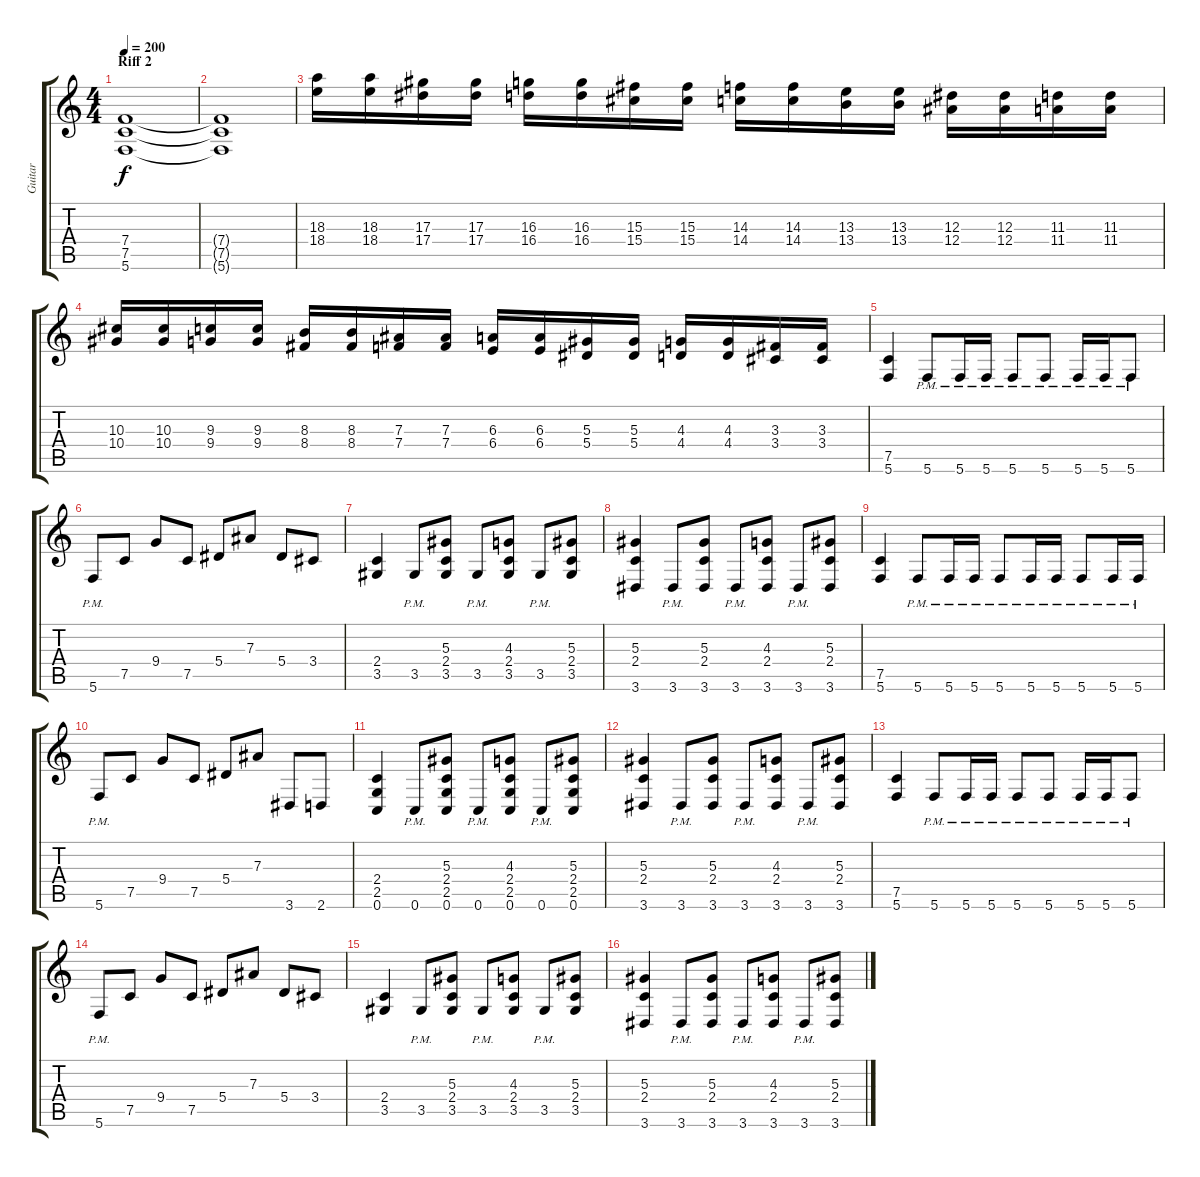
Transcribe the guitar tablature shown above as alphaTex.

\track ("Guitar" "Guitar") {instrument distortionguitar}
\staff {score tabs}
\tuning (C4 G3 Eb3 Bb2 F2 C2) {hide}
\ts (4 4)
\section ("" "Riff 2")
\tempo 200
\clef g2
\ks c
(7.4 7.5 5.6).1{dy f} |
(7.4{t} 7.5{t} 5.6{t}).1 |
(18.3 18.4).16{volume 16 instrument guitarfretnoise} (18.3 18.4).16 (17.3 17.4).16 (17.3 17.4).16 (16.3 16.4).16 (16.3 16.4).16 (15.3 15.4).16 (15.3 15.4).16 (14.3 14.4).16 (14.3 14.4).16 (13.3 13.4).16 (13.3 13.4).16 (12.3 12.4).16 (12.3 12.4).16 (11.3 11.4).16 (11.3 11.4).16 |
(10.3 10.4).16 (10.3 10.4).16 (9.3 9.4).16 (9.3 9.4).16 (8.3 8.4).16 (8.3 8.4).16 (7.3 7.4).16 (7.3 7.4).16 (6.3 6.4).16 (6.3 6.4).16 (5.3 5.4).16 (5.3 5.4).16 (4.3 4.4).16 (4.3 4.4).16 (3.3 3.4).16 (3.3 3.4).16 |
(7.5 5.6).4{volume 14 instrument distortionguitar} 5.6{pm}.8 5.6{pm}.16 5.6{pm}.16 5.6{pm}.8 5.6{pm}.8 5.6{pm}.16 5.6{pm}.16 5.6{pm}.8 |
5.6{pm}.8 7.5.8 9.4.8 7.5.8 5.4.8 7.3.8 5.4.8 3.4.8 |
(2.4 3.5).4 3.5{pm}.8 (5.3 2.4 3.5).8 3.5{pm}.8 (4.3 2.4 3.5).8 3.5{pm}.8 (5.3 2.4 3.5).8 |
(5.3 2.4 3.6).4 3.6{pm}.8 (5.3 2.4 3.6).8 3.6{pm}.8 (4.3 2.4 3.6).8 3.6{pm}.8 (5.3 2.4 3.6).8 |
(7.5 5.6).4 5.6{pm}.8 5.6{pm}.16 5.6{pm}.16 5.6{pm}.8 5.6{pm}.16 5.6{pm}.16 5.6{pm}.8 5.6{pm}.16 5.6{pm}.16 |
5.6{pm}.8 7.5.8 9.4.8 7.5.8 5.4.8 7.3.8 3.6.8 2.6.8 |
(2.4 2.5 0.6).4 0.6{pm}.8 (5.3 2.4 2.5 0.6).8 0.6{pm}.8 (4.3 2.4 2.5 0.6).8 0.6{pm}.8 (5.3 2.4 2.5 0.6).8 |
(5.3 2.4 3.6).4 3.6{pm}.8 (5.3 2.4 3.6).8 3.6{pm}.8 (4.3 2.4 3.6).8 3.6{pm}.8 (5.3 2.4 3.6).8 |
(7.5 5.6).4 5.6{pm}.8 5.6{pm}.16 5.6{pm}.16 5.6{pm}.8 5.6{pm}.8 5.6{pm}.16 5.6{pm}.16 5.6{pm}.8 |
5.6{pm}.8 7.5.8 9.4.8 7.5.8 5.4.8 7.3.8 5.4.8 3.4.8 |
(2.4 3.5).4 3.5{pm}.8 (5.3 2.4 3.5).8 3.5{pm}.8 (4.3 2.4 3.5).8 3.5{pm}.8 (5.3 2.4 3.5).8 |
(5.3 2.4 3.6).4 3.6{pm}.8 (5.3 2.4 3.6).8 3.6{pm}.8 (4.3 2.4 3.6).8 3.6{pm}.8 (5.3 2.4 3.6).8
